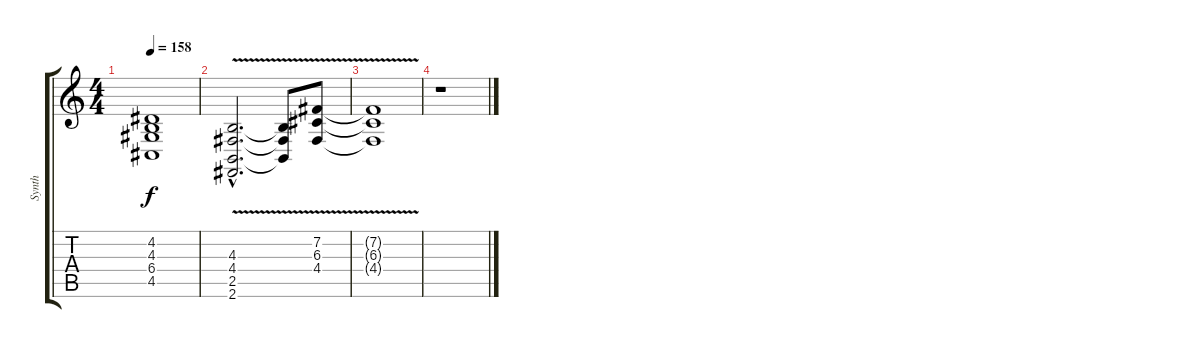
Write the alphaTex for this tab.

\track ("Synth" "Synth") {instrument pad1newage}
\staff {score tabs}
\tuning (E4 B3 G3 D3 A2 E2) {hide}
\ts (4 4)
\tempo 158
\clef g2
\ks c
(4.2{t} 4.3{t} 6.4{t} 4.5{t}).1{dy f} |
(4.3{v hac} 4.4{hac} 2.5{hac} 2.6{hac}).2{d volume 1} (4.3{t} 4.4{t} 2.5{t}).8 (7.2{v} 6.3 4.4).8{volume 0} |
(7.2{t} 6.3{t} 4.4{t}).1 |
r.1
